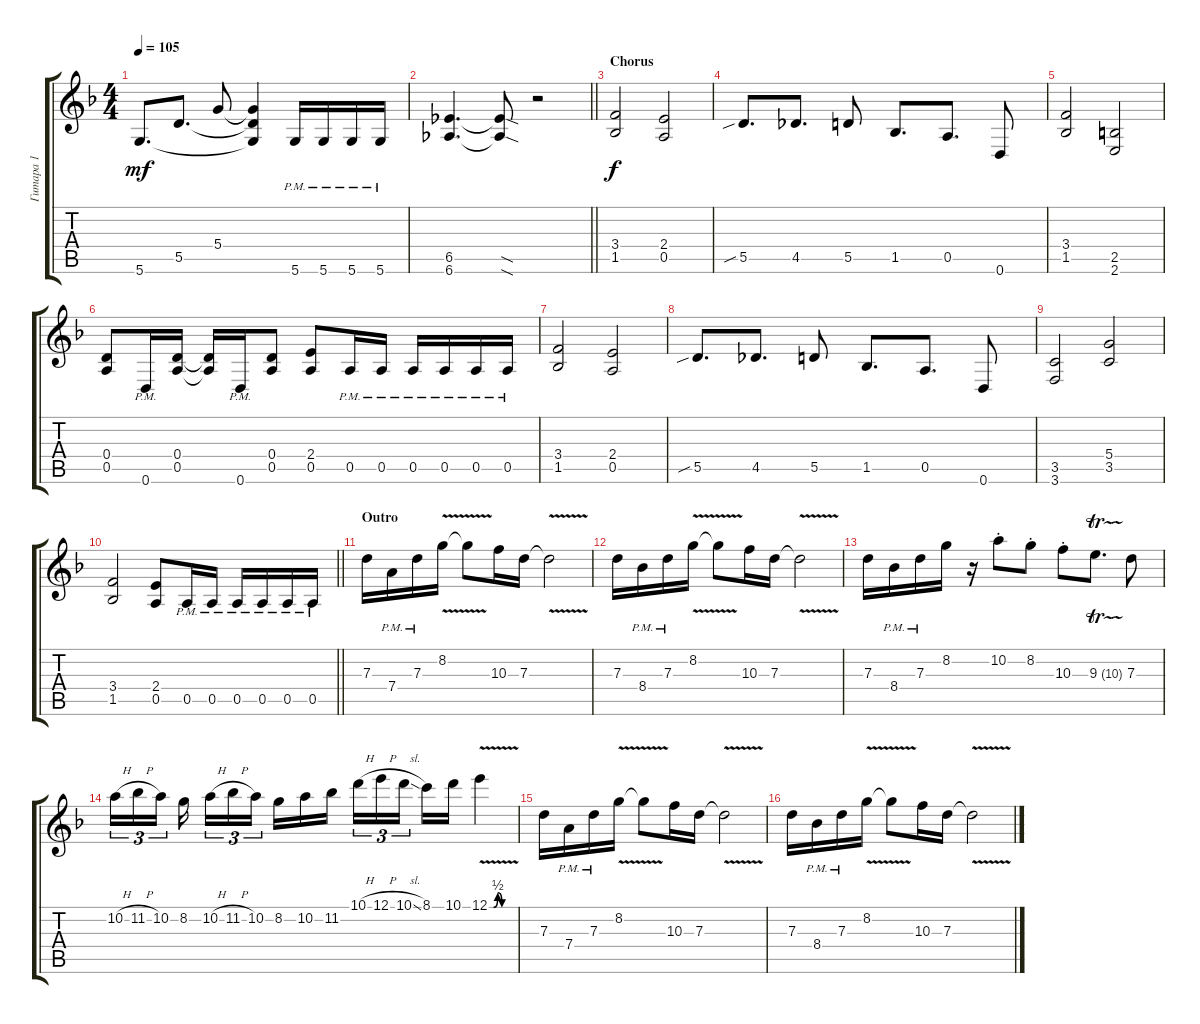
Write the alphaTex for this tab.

\track ("Гитара 1" "Гитара 1") {instrument distortionguitar}
\staff {score tabs}
\tuning (E4 B3 G3 D3 A2 D2) {hide}
\ts (4 4)
\tempo 105
\clef g2
\ks dminor
5.6.8{d dy mf} 5.5.8{d} 5.4.8 (5.4{t} 5.5{t} 5.6{t}).4 5.6{pm}.16 5.6{pm}.16 5.6{pm}.16 5.6{pm}.16 |
\barLineRight lightlight
(6.5 6.6).4{d} (6.5{sod t} 6.6{sod t}).8 r.2 |
\section ("" "Chorus")
(3.4 1.5).2{dy f} (2.4 0.5).2 |
5.5{sib}.8{d} 4.5.8{d} 5.5.8 1.5.8{d} 0.5.8{d} 0.6.8 |
(3.4 1.5).2 (2.5 2.6).2 |
(0.4 0.5).8 0.6{pm}.16 (0.4 0.5).16 (0.4{t} 0.5{t}).16 0.6{pm}.16 (0.4 0.5).8 (2.4 0.5).8 0.5{pm}.16 0.5{pm}.16 0.5{pm}.16 0.5{pm}.16 0.5{pm}.16 0.5{pm}.16 |
(3.4 1.5).2 (2.4 0.5).2 |
5.5{sib}.8{d} 4.5.8{d} 5.5.8 1.5.8{d} 0.5.8{d} 0.6.8 |
(3.5 3.6).2 (5.4 3.5).2 |
\barLineRight lightlight
(3.4 1.5).2 (2.4 0.5).8 0.5{pm}.16 0.5{pm}.16 0.5{pm}.16 0.5{pm}.16 0.5{pm}.16 0.5{pm}.16 |
\section ("" "Outro")
7.3.16 7.4{pm}.16 7.3{pm}.16 8.2{v}.16 8.2{t}.8 10.3.16 7.3.16 7.3{v t}.2 |
7.3.16 8.4{pm}.16 7.3{pm}.16 8.2{v}.16 8.2{t}.8 10.3.16 7.3.16 7.3{v t}.2 |
7.3.16 8.4{pm}.16 7.3{pm}.16 8.2.16 r.16 10.2{st}.8 8.2{st}.8 10.3{st}.8 9.3{tr (10 32)}.8{d} 7.3.8 |
10.2{h}.16{tu (3 2)} 11.2{h}.16{tu (3 2)} 10.2.16{tu (3 2) beam splitsecondary} 8.2.16{beam splitsecondary} 10.2{h}.16{tu (3 2)} 11.2{h}.16{tu (3 2)} 10.2.16{tu (3 2) beam splitsecondary} 8.2.16 10.2.16 11.2.16 10.1{h}.16{tu (3 2)} 12.1{h}.16{tu (3 2)} 10.1{sl}.16{tu (3 2) beam splitsecondary} 8.1.16 10.1.16 12.1{be (custom 0 0 10 0 20 2 30 0 60 0) v}.4 |
7.3.16 7.4{pm}.16 7.3{pm}.16 8.2{v}.16 8.2{t}.8 10.3.16 7.3.16 7.3{v t}.2 |
7.3.16 8.4{pm}.16 7.3{pm}.16 8.2{v}.16 8.2{t}.8 10.3.16 7.3.16 7.3{v t}.2
